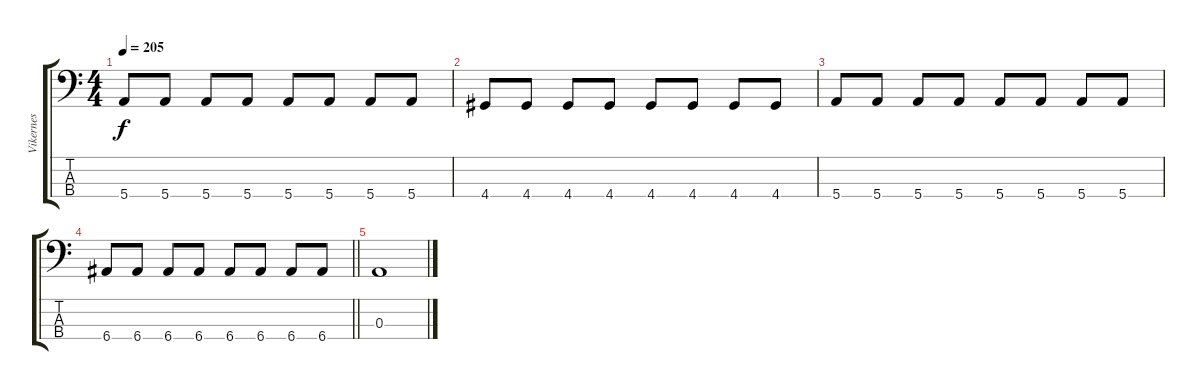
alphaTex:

\track ("Vikernes" "Vikernes") {instrument electricbassfinger}
\staff {score tabs}
\tuning (G2 D2 A1 E1) {hide}
\ts (4 4)
\tempo 205
\clef f4
\ks c
5.4.8{dy f} 5.4.8 5.4.8 5.4.8 5.4.8 5.4.8 5.4.8 5.4.8 |
4.4.8 4.4.8 4.4.8 4.4.8 4.4.8 4.4.8 4.4.8 4.4.8 |
5.4.8 5.4.8 5.4.8 5.4.8 5.4.8 5.4.8 5.4.8 5.4.8 |
\barLineRight lightlight
6.4.8 6.4.8 6.4.8 6.4.8 6.4.8 6.4.8 6.4.8 6.4.8 |
0.3.1
